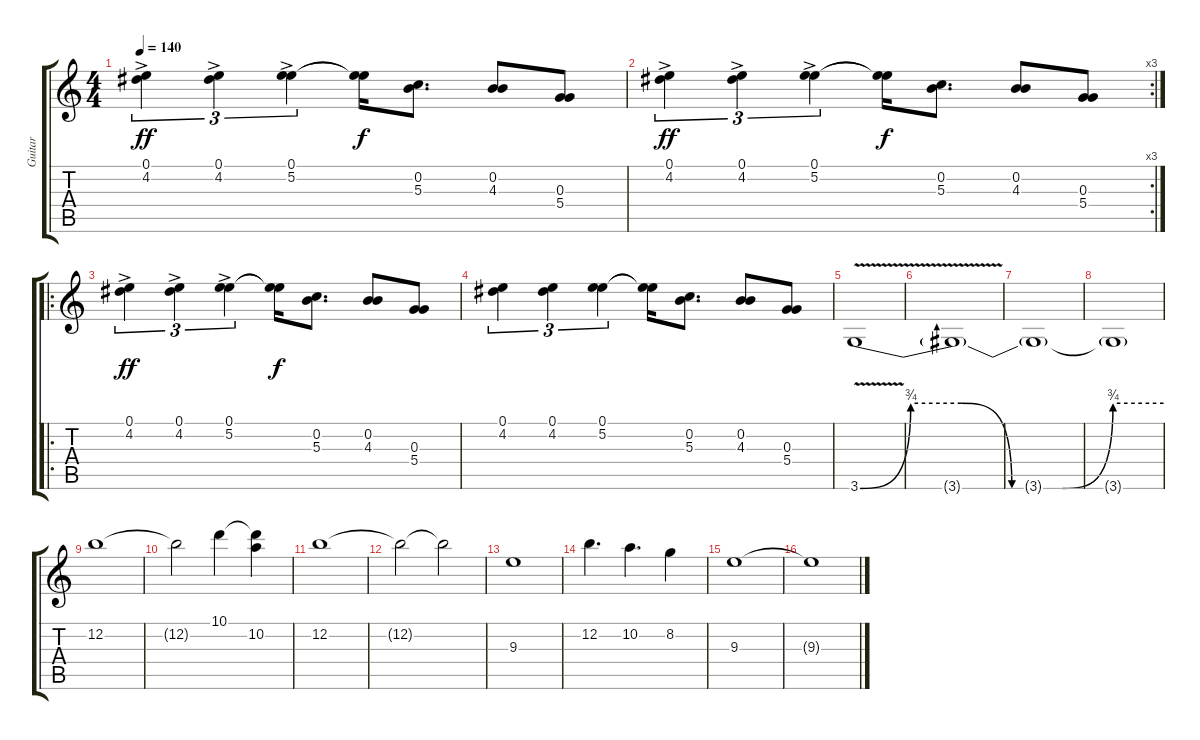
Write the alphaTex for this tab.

\track ("Guitar" "Guitar") {instrument overdrivenguitar}
\staff {score tabs}
\tuning (E4 B3 G3 D3 A2 E2) {hide}
\ts (4 4)
\tempo 140
\clef g2
\ks c
(0.1{ac} 4.2{ac}).4{tu (3 2) dy ff} (0.1{ac} 4.2{ac}).4{tu (3 2)} (0.1{ac} 5.2{ac}).4{tu (3 2)} (0.1{t} 5.2{t}).16{dy f} (0.2 5.3).8{d} (0.2 4.3).8 (0.3 5.4).8 |
\rc 3
(0.1{ac} 4.2{ac}).4{tu (3 2) dy ff} (0.1{ac} 4.2{ac}).4{tu (3 2)} (0.1{ac} 5.2{ac}).4{tu (3 2)} (0.1{t} 5.2{t}).16{dy f} (0.2 5.3).8{d} (0.2 4.3).8 (0.3 5.4).8 |
\ro
(0.1{ac} 4.2{ac}).4{tu (3 2) dy ff} (0.1{ac} 4.2{ac}).4{tu (3 2)} (0.1{ac} 5.2{ac}).4{tu (3 2)} (0.1{t} 5.2{t}).16{dy f} (0.2 5.3).8{d} (0.2 4.3).8 (0.3 5.4).8 |
(0.1 4.2).4{tu (3 2)} (0.1 4.2).4{tu (3 2)} (0.1 5.2).4{tu (3 2)} (0.1{t} 5.2{t}).16 (0.2 5.3).8{d} (0.2 4.3).8 (0.3 5.4).8 |
3.6{be (custom 0 0 10 3 20 3 30 0 40 0 50 3 60 3) v}.1 |
3.6{t}.1 |
3.6{t}.1 |
3.6{t}.1 |
12.2.1 |
12.2{t}.2 10.1.4 (10.1{t} 10.2).4 |
12.2.1 |
12.2{t}.2 12.2{t}.2 |
9.3.1 |
12.2.4{d} 10.2.4{d} 8.2.4 |
9.3.1 |
9.3{t}.1
